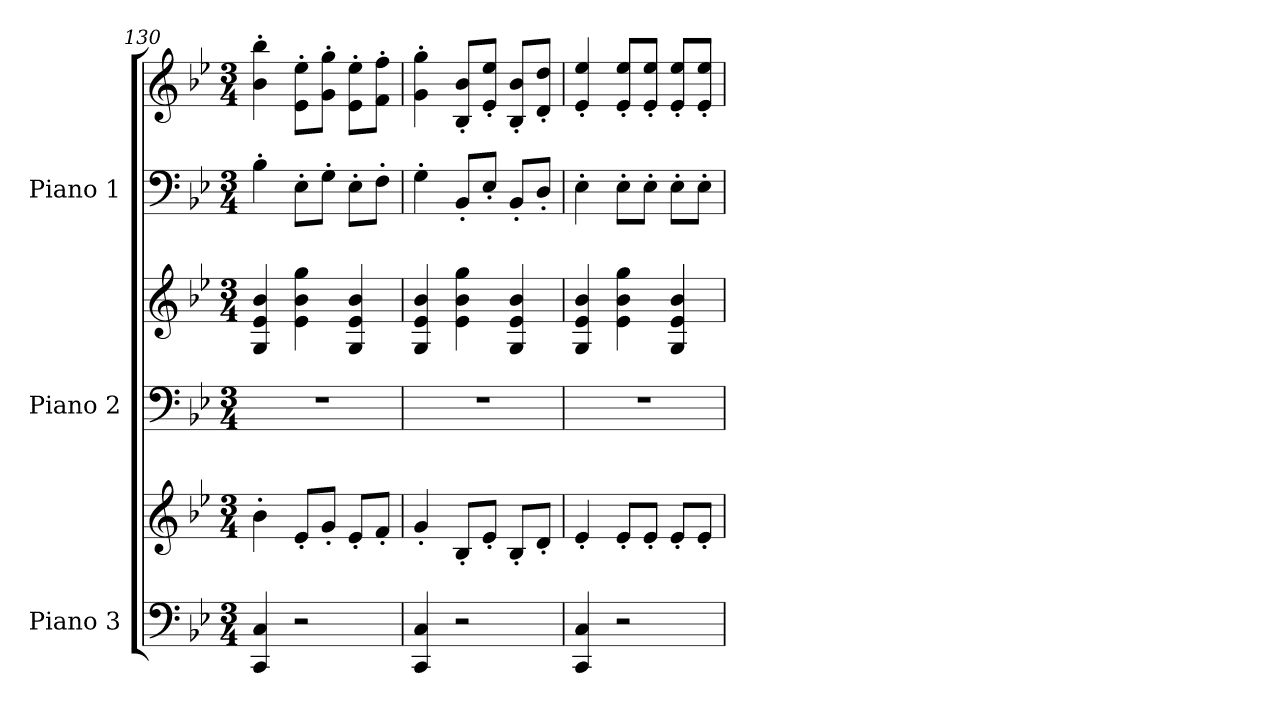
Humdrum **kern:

**kern	**kern	**kern	**kern	**kern	**kern
*part3	*part3	*part2	*part2	*part1	*part1
*staff6	*staff5	*staff4	*staff3	*staff2	*staff1
*I"Piano 3	*	*I"Piano 2	*	*I"Piano 1	*
*I'Pno. 3	*	*I'Pno. 2	*	*I'Pno. 1	*
*clefF4	*clefG2	*clefF4	*clefG2	*clefF4	*clefG2
*k[b-e-]	*k[b-e-]	*k[b-e-]	*k[b-e-]	*k[b-e-]	*k[b-e-]
*M3/4	*M3/4	*M3/4	*M3/4	*M3/4	*M3/4
=130	=130	=130	=130	=130	=130
4CC/ 4C/	4b-'\	2.r	4G/ 4e-/ 4b-/	4B-'\	4b-\' 4bb-\'
2r	8e-'/L	.	4e-\ 4b-\ 4gg\	8E-'\L	8e-\' 8ee-\'L
.	8g'/J	.	.	8G'\J	8g\' 8gg\'J
.	8e-'/L	.	4G/ 4e-/ 4b-/	8E-'\L	8e-\' 8ee-\'L
.	8f'/J	.	.	8F'\J	8f\' 8ff\'J
=131	=131	=131	=131	=131	=131
4CC/ 4C/	4g'/	2.r	4G/ 4e-/ 4b-/	4G'\	4g\' 4gg\'
2r	8B-'/L	.	4e-\ 4b-\ 4gg\	8BB-'/L	8B-/' 8b-/'L
.	8e-'/J	.	.	8E-'/J	8e-/' 8ee-/'J
.	8B-'/L	.	4G/ 4e-/ 4b-/	8BB-'/L	8B-/' 8b-/'L
.	8d'/J	.	.	8D'/J	8d/' 8dd/'J
=132	=132	=132	=132	=132	=132
4CC/ 4C/	4e-'/	2.r	4G/ 4e-/ 4b-/	4E-'\	4e-/' 4ee-/'
2r	8e-'/L	.	4e-\ 4b-\ 4gg\	8E-'\L	8e-/' 8ee-/'L
.	8e-'/J	.	.	8E-'\J	8e-/' 8ee-/'J
.	8e-'/L	.	4G/ 4e-/ 4b-/	8E-'\L	8e-/' 8ee-/'L
.	8e-'/J	.	.	8E-'\J	8e-/' 8ee-/'J
=	=	=	=	=	=
*-	*-	*-	*-	*-	*-
